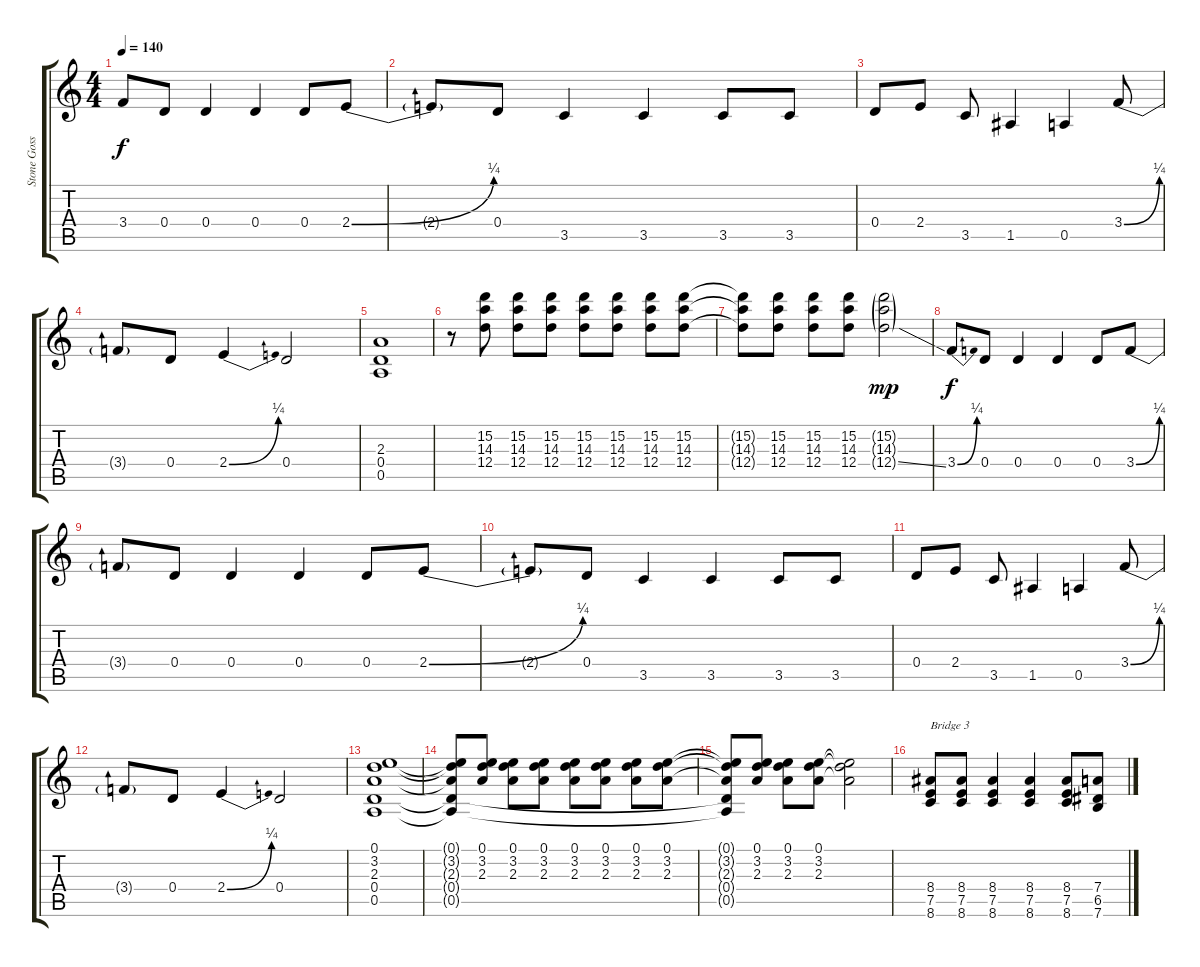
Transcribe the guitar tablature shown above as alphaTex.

\track ("Stone Gossard" "Stone Goss") {instrument distortionguitar}
\staff {score tabs}
\tuning (E4 B3 G3 D3 A2 E2) {hide}
\ts (4 4)
\tempo 140
\clef g2
\ks c
3.4{t}.8{dy f} 0.4.8 0.4.4 0.4.4 0.4.8 2.4{be (bend 0 0 60 1)}.8 |
2.4{t}.8 0.4.8 3.5.4 3.5.4 3.5.8 3.5.8 |
0.4.8 2.4.8 3.5.8 1.5.4 0.5.4 3.4{be (bend 0 0 60 1)}.8 |
3.4{t}.8 0.4.8 2.4{be (bend 0 0 60 1)}.4 0.4.2 |
(2.3 0.4 0.5).1 |
r.8 (15.2 14.3 12.4).8 (15.2 14.3 12.4).8 (15.2 14.3 12.4).8 (15.2 14.3 12.4).8 (15.2 14.3 12.4).8 (15.2 14.3 12.4).8 (15.2 14.3 12.4).8 |
(15.2{t} 14.3{t} 12.4{t}).8 (15.2 14.3 12.4).8 (15.2 14.3 12.4).8 (15.2 14.3 12.4).8 (15.2{g} 14.3{g} 12.4{ss g}).2{dy mp} |
3.4{be (bend 0 0 60 1)}.8{dy f} 0.4.8 0.4.4 0.4.4 0.4.8 3.4{be (bend 0 0 60 1)}.8 |
3.4{t}.8 0.4.8 0.4.4 0.4.4 0.4.8 2.4{be (bend 0 0 60 1)}.8 |
2.4{t}.8 0.4.8 3.5.4 3.5.4 3.5.8 3.5.8 |
0.4.8 2.4.8 3.5.8 1.5.4 0.5.4 3.4{be (bend 0 0 60 1)}.8 |
3.4{t}.8 0.4.8 2.4{be (bend 0 0 60 1)}.4 0.4.2 |
(0.1 3.2 2.3 0.4 0.5).1 |
(0.1{t} 3.2{t} 2.3{t} 0.4{t} 0.5{t}).8 (0.1 3.2 2.3).8 (0.1 3.2 2.3).8 (0.1 3.2 2.3).8 (0.1 3.2 2.3).8 (0.1 3.2 2.3).8 (0.1 3.2 2.3).8 (0.1 3.2 2.3).8 |
(0.1{t} 3.2{t} 2.3{t} 0.4{t} 0.5{t}).8 (0.1 3.2 2.3).8 (0.1 3.2 2.3).8 (0.1 3.2 2.3).8 (0.1{t} 3.2{t} 2.3{t}).2 |
(8.4 7.5 8.6).8{txt "Bridge 3"} (8.4 7.5 8.6).8 (8.4 7.5 8.6).4 (8.4 7.5 8.6).4 (8.4 7.5 8.6).8 (7.4 6.5 7.6).8
